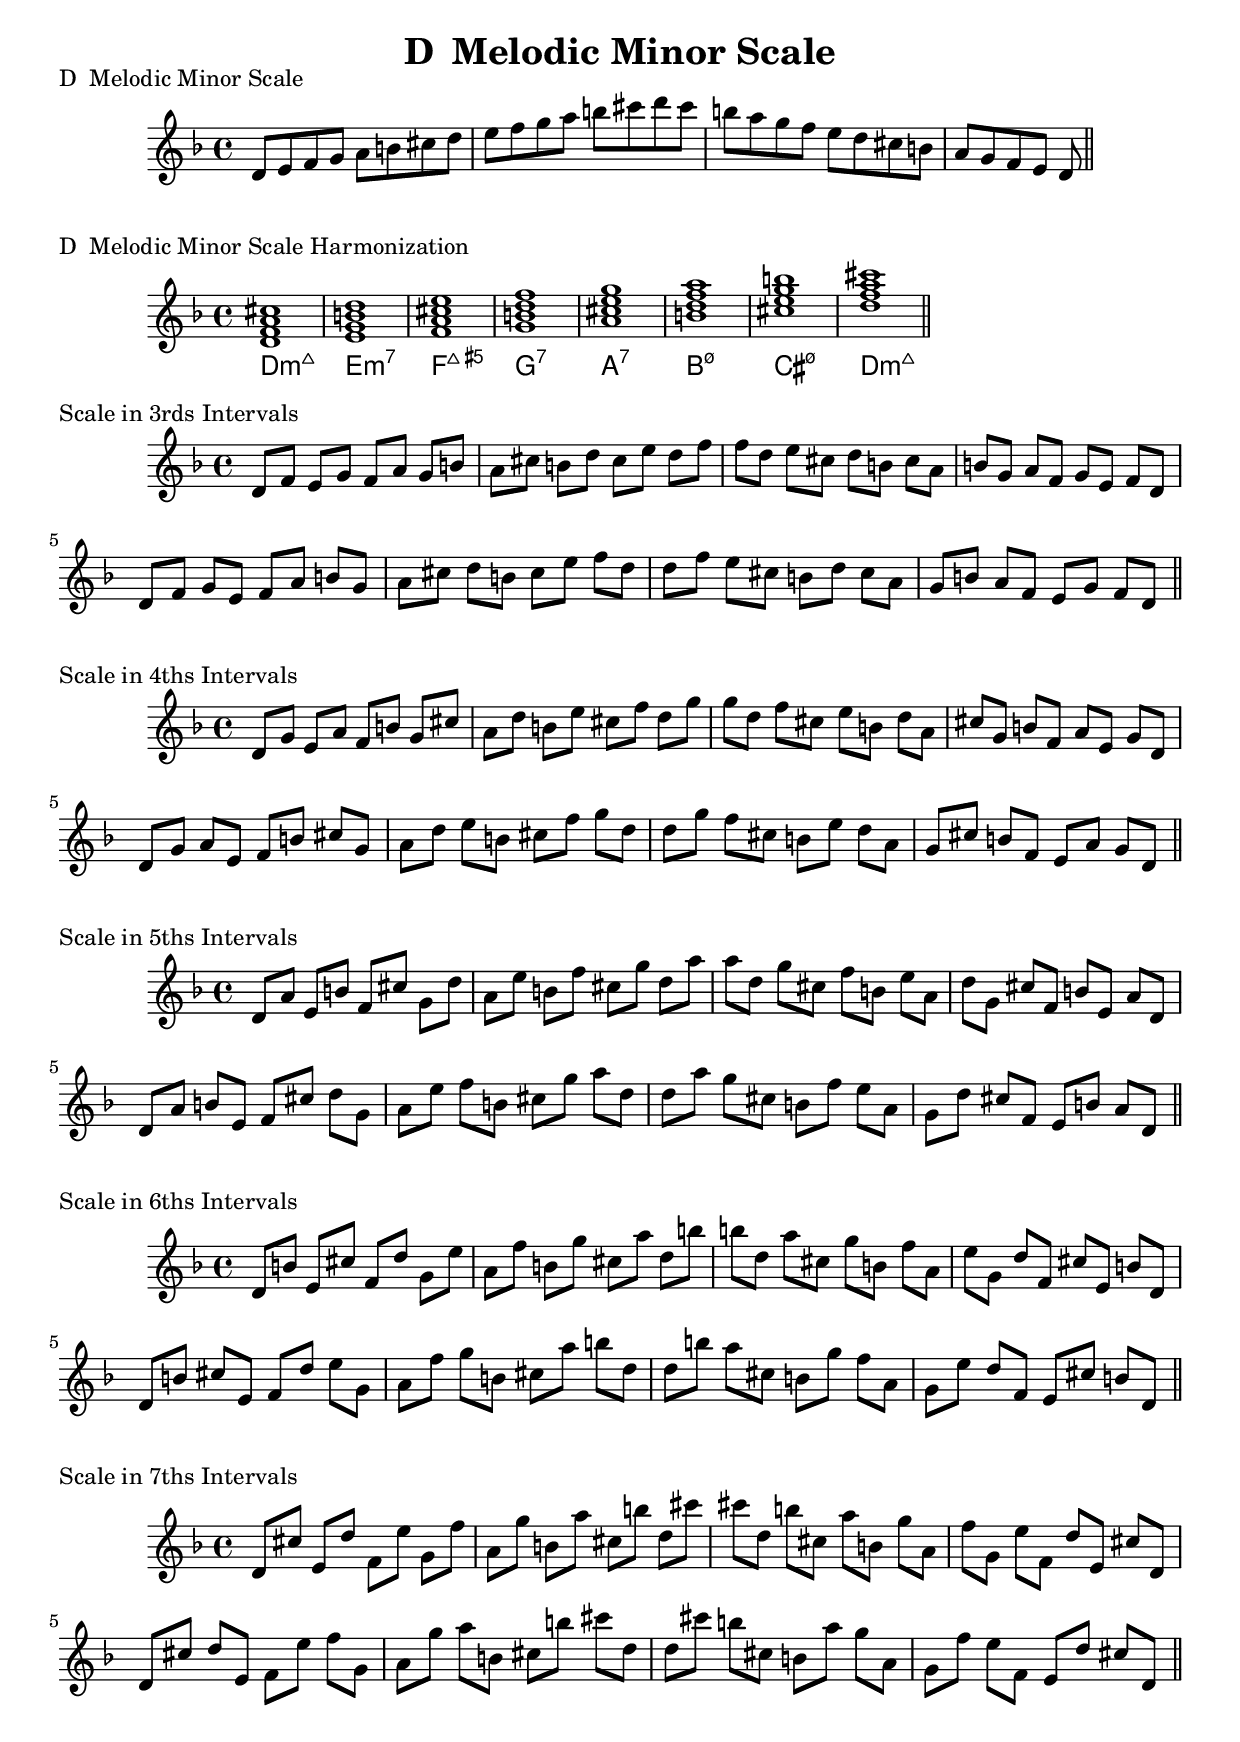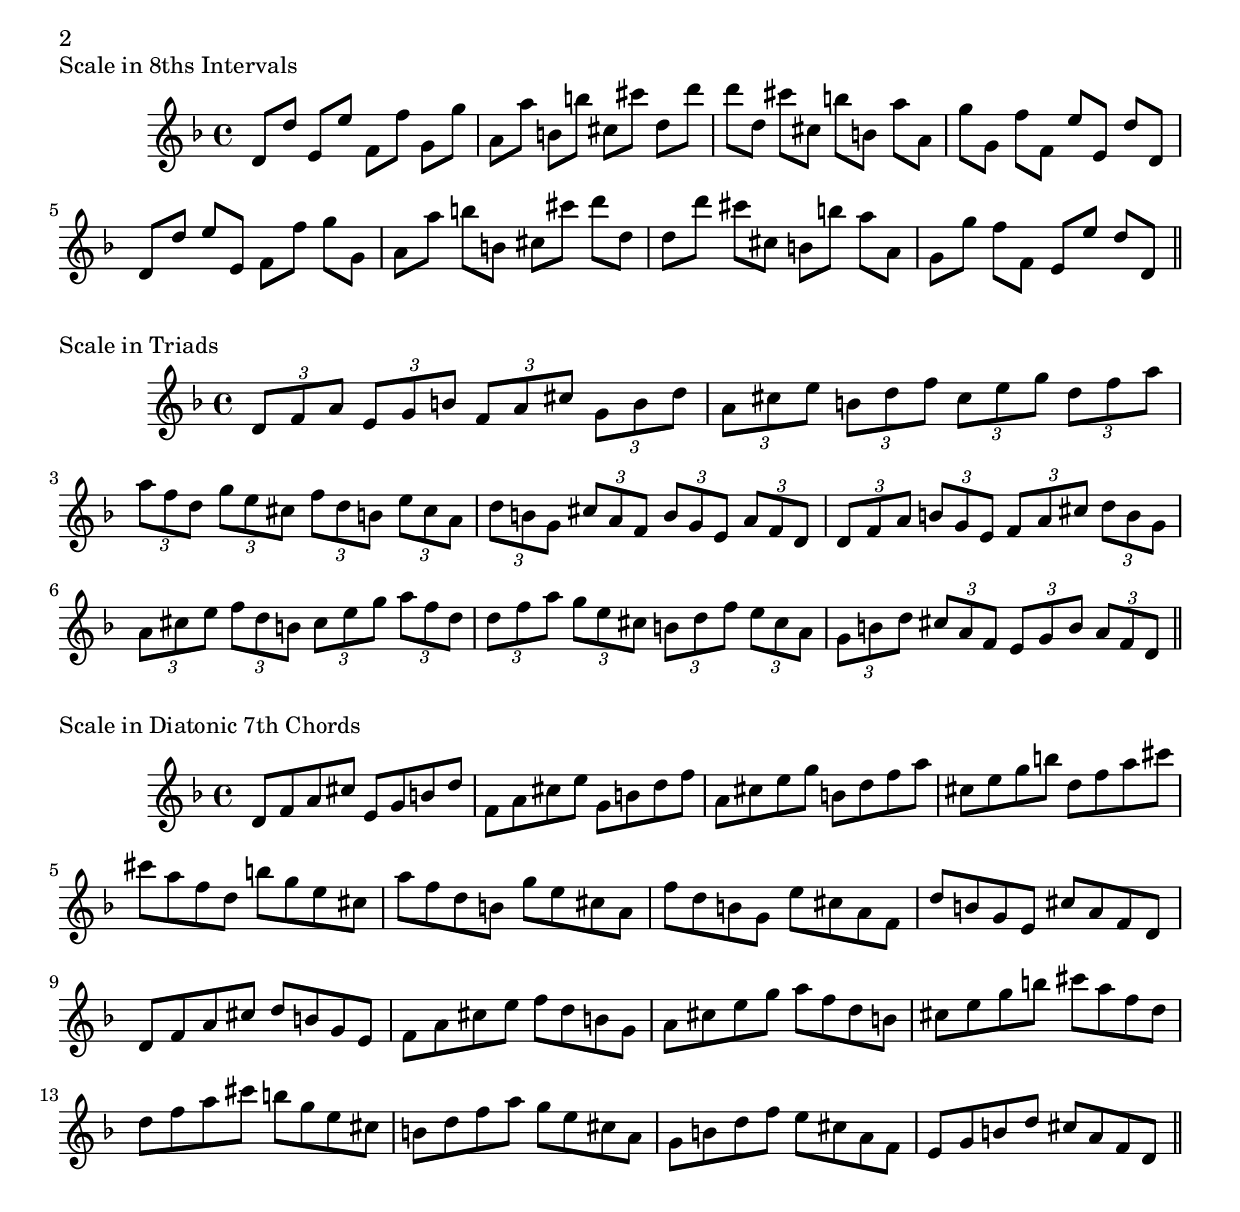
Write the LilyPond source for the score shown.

\version "2.18.2"

\include "scales.ly"

\header{
  title = \markup { "D" " Melodic Minor Scale" }
}

\score {
  \transpose c d
  \new Staff \relative c' {
    \key c \minor
    \CMinorMelodicScale
    \bar "||"
  }
  \header{
    piece = \markup { "D" " Melodic Minor Scale" }
  }
}

\score {
  \transpose c d
  \new Staff \relative c' {
    \key c \minor
    \CMinorMelodicHarmonization
    \bar "||"
  }
  \header{
    piece = \markup { "D" " Melodic Minor Scale Harmonization" }
  }
}

\score {
  \transpose c d
  \new Staff \relative c' {
    \key c \minor
    \set Timing.beamExceptions = #'()
    \set Timing.baseMoment = #'(ly:make-moment 1/4)
    \set Timing.beatStructure = #'(1 1 1 1)
    \CMinorMelodicScaleThirds
    \bar "||"
  }
  \header{
    piece = \markup { "Scale in 3rds Intervals" }
  }
}

\score {
  \transpose c d
  \new Staff \relative c' {
    \key c \minor
    \set Timing.beamExceptions = #'()
    \set Timing.baseMoment = #'(ly:make-moment 1/4)
    \set Timing.beatStructure = #'(1 1 1 1)
    \CMinorMelodicScaleFourths
    \bar "||"
  }
  \header{
    piece = \markup { "Scale in 4ths Intervals" }
  }
}

\score {
  \transpose c d
  \new Staff \relative c' {
    \key c \minor
    \set Timing.beamExceptions = #'()
    \set Timing.baseMoment = #'(ly:make-moment 1/4)
    \set Timing.beatStructure = #'(1 1 1 1)
    \CMinorMelodicScaleFifths
    \bar "||"
  }
  \header{
    piece = \markup { "Scale in 5ths Intervals" }
  }
}

\score {
  \transpose c d
  \new Staff \relative c' {
    \key c \minor
    \set Timing.beamExceptions = #'()
    \set Timing.baseMoment = #'(ly:make-moment 1/4)
    \set Timing.beatStructure = #'(1 1 1 1)
    \CMinorMelodicScaleSixths
    \bar "||"
  }
  \header{
    piece = \markup { "Scale in 6ths Intervals" }
  }
}

\score {
  \transpose c d
  \new Staff \relative c' {
    \key c \minor
    \set Timing.beamExceptions = #'()
    \set Timing.baseMoment = #'(ly:make-moment 1/4)
    \set Timing.beatStructure = #'(1 1 1 1)
    \CMinorMelodicScaleSevenths
    \bar "||"
  }
  \header{
    piece = \markup { "Scale in 7ths Intervals" }
  }
}

\score {
  \transpose c d
  \new Staff \relative c' {
    \key c \minor
    \set Timing.beamExceptions = #'()
    \set Timing.baseMoment = #'(ly:make-moment 1/4)
    \set Timing.beatStructure = #'(1 1 1 1)
    \CMinorMelodicScaleEights
    \bar "||"
  }
  \header{
    piece = \markup { "Scale in 8ths Intervals" }
  }
}

\score {
  \transpose c d
  \new Staff \relative c' {
    \key c \minor
    \CMinorMelodicScaleTriads
    \bar "||"
  }
  \header{
    piece = \markup { "Scale in Triads" }
  }
}

\score {
  \transpose c d
  \new Staff \relative c' {
    \key c \minor
    \CMinorMelodicScaleChords
    \bar "||"
  }
  \header{
    piece = \markup { "Scale in Diatonic 7th Chords" }
  }
}